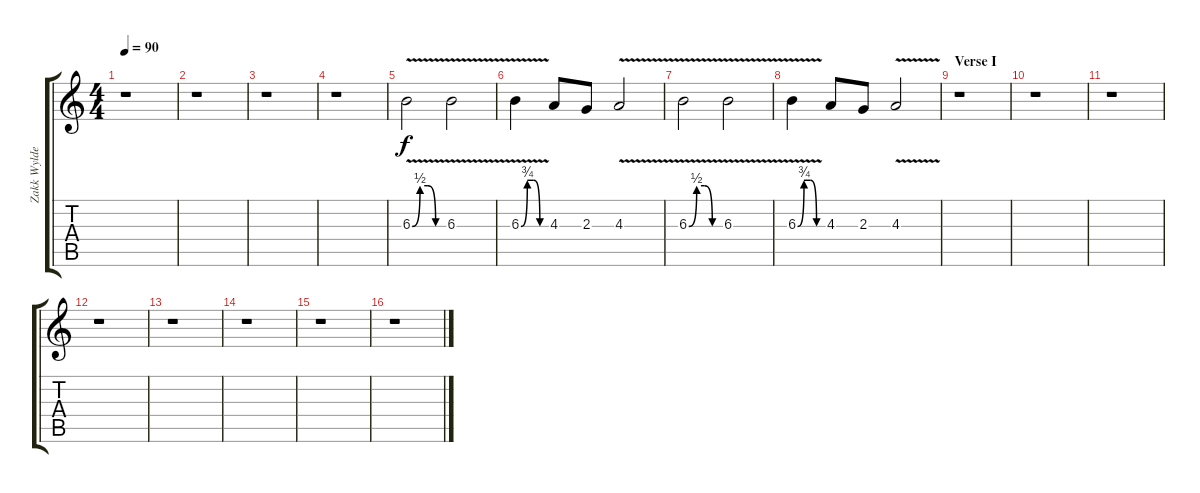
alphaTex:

\track ("Zakk Wylde Lead" "Zakk Wylde") {instrument acousticguitarsteel}
\staff {score tabs}
\tuning (D4 A3 F3 C3 G2 D2) {hide}
\ts (4 4)
\tempo 90
\clef g2
\ks c
r.1{dy f instrument acousticguitarsteel} |
r.1 |
r.1 |
r.1 |
6.3{be (custom 0 0 15 2 30 2 45 0 60 0) v}.2 6.3{v}.2 |
6.3{be (custom 0 0 15 3 30 3 45 0 60 0) v}.4 4.3.8 2.3.8 4.3{v}.2 |
6.3{be (custom 0 0 15 2 30 2 45 0 60 0) v}.2 6.3{v}.2 |
6.3{be (custom 0 0 15 3 30 3 45 0 60 0) v}.4 4.3.8 2.3.8 4.3{v}.2 |
\section ("" "Verse I")
r.1 |
r.1 |
r.1 |
r.1 |
r.1 |
r.1 |
r.1 |
r.1
